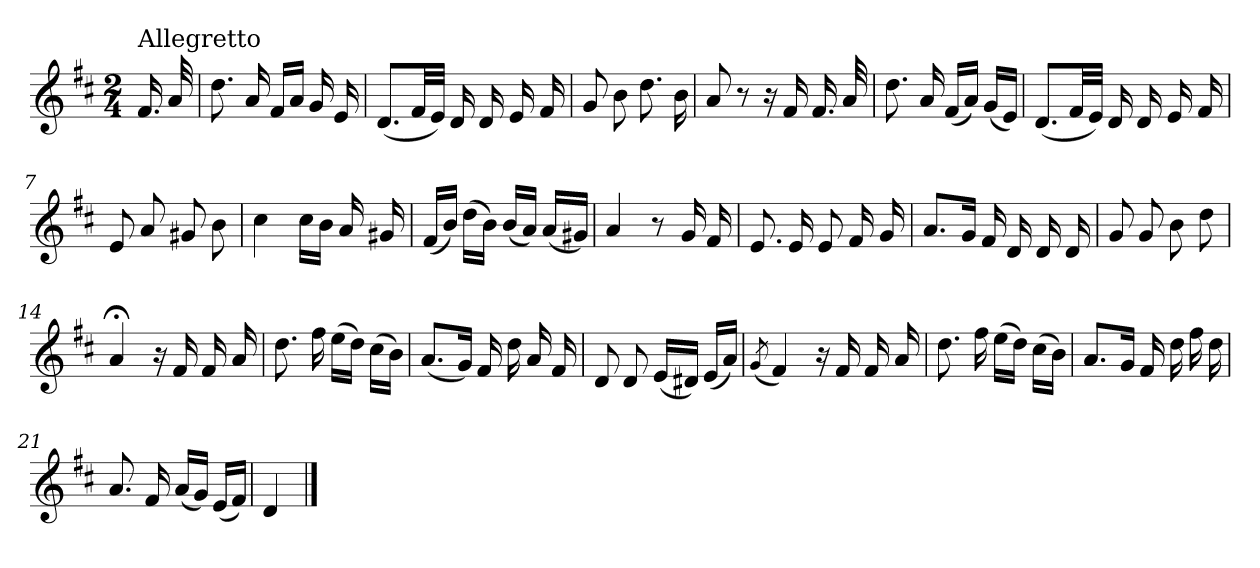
**kern
*part1
*staff1
*clefG2
*k[f#c#]
*D:
*M2/4
=
!LO:TX:a:t=Allegretto
16.f#/
32a/
=1
8.dd\
16a/
16f#/LL
16a/JJ
16g/
16e/
=2
(<8.d/L
32f#/LL
32e/JJJ)
16d/
16d/
16e/
16f#/
=3
8g/
8b\
8.dd\
16b\
=4
8a/
8r
16r
16f#/
16.f#/
32a/
!!LO:LB:g=z
=5
8.dd\
16a/
(<16f#/LL
16a/JJ)
(<16g/LL
16e/JJ)
=6
(<8.d/L
32f#/LL
32e/JJJ)
16d/
16d/
16e/
16f#/
=7
8e/
8a/
8g#X/
8b\
=8
4cc#\
16cc#\LL
16b\JJ
16a/
16g#X/
=9
(<16f#/LL
16b/JJ)
(>16dd\LL
16b\JJ)
(<16b/LL
16a/JJ)
(<16a/LL
16g#X/JJ)
!!LO:LB:g=z
=10
4a/
8r
16g/
16f#/
=11
8.e/
16e/
8e/
16f#/
16g/
=12
8.a/L
16g/Jk
16f#/
16d/
16d/
16d/
=13
8g/
8g/
8b\
8dd\
=14
4a;</
16r
16f#/
16f#/
16a/
=15
8.dd\
16ff#\
(>16ee\LL
16dd\JJ)
(>16cc#\LL
16b\JJ)
!!LO:LB:g=z
=16
(<8.a/L
16g/Jk)
16f#/
16dd\
16a/
16f#/
=17
8d/
8d/
(<16e/LL
16d#X/JJ)
(<16e/LL
16a/JJ)
=18
(<8qg/
4f#/)
16r
16f#/
16f#/
16a/
=19
8.dd\
16ff#\
(>16ee\LL
16dd\JJ)
(>16cc#\LL
16b\JJ)
=20
8.a/L
16g/Jk
16f#/
16dd\
16ff#\
16dd\
!!LO:LB:g=z
=21
8.a/
16f#/
(<16a/LL
16g/JJ)
(<16e/LL
16f#/JJ)
=22
4d/
==
*-
